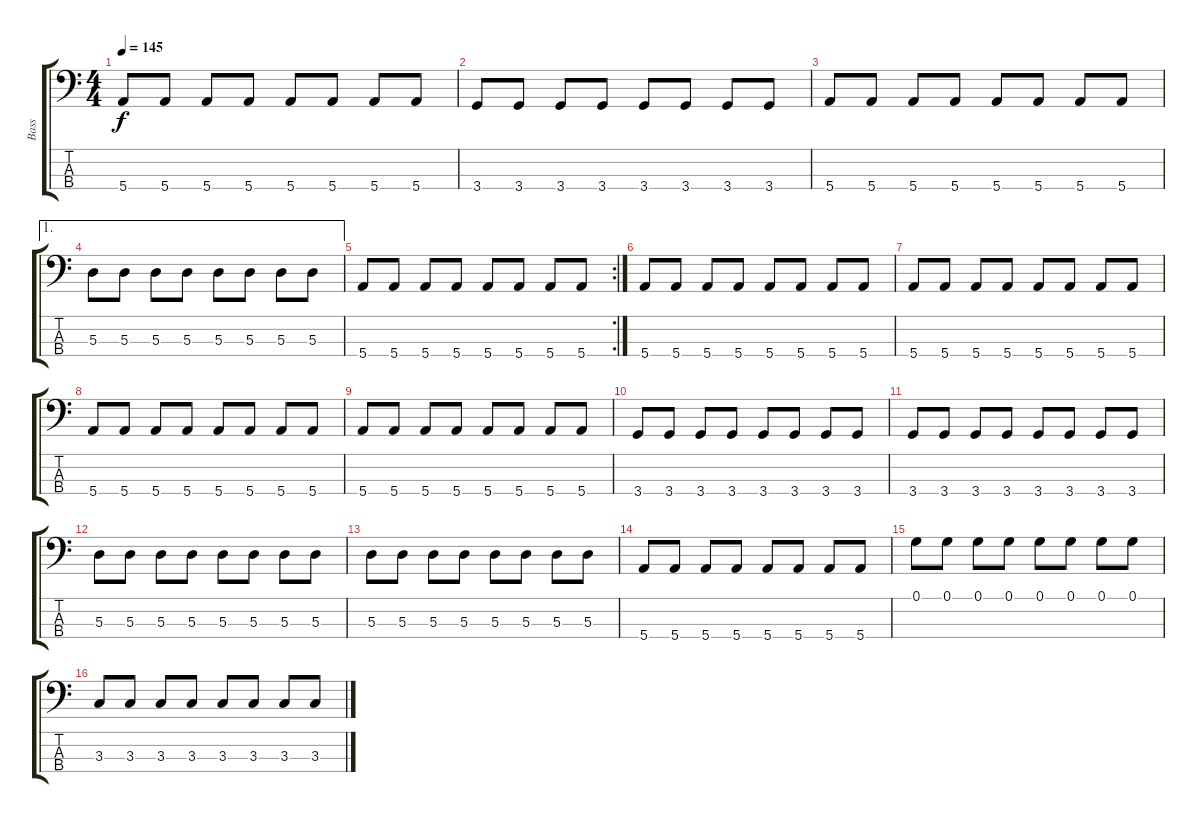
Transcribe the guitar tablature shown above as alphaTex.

\track ("Bass" "Bass") {instrument fretlessbass}
\staff {score tabs}
\tuning (G2 D2 A1 E1) {hide}
\ts (4 4)
\tempo 145
\clef f4
\ks c
5.4.8{dy f} 5.4.8 5.4.8 5.4.8 5.4.8 5.4.8 5.4.8 5.4.8 |
3.4.8 3.4.8 3.4.8 3.4.8 3.4.8 3.4.8 3.4.8 3.4.8 |
5.4.8 5.4.8 5.4.8 5.4.8 5.4.8 5.4.8 5.4.8 5.4.8 |
\ae 1
5.3.8 5.3.8 5.3.8 5.3.8 5.3.8 5.3.8 5.3.8 5.3.8 |
\rc 2
5.4.8 5.4.8 5.4.8 5.4.8 5.4.8 5.4.8 5.4.8 5.4.8 |
5.4.8 5.4.8 5.4.8 5.4.8 5.4.8 5.4.8 5.4.8 5.4.8 |
5.4.8 5.4.8 5.4.8 5.4.8 5.4.8 5.4.8 5.4.8 5.4.8 |
5.4.8 5.4.8 5.4.8 5.4.8 5.4.8 5.4.8 5.4.8 5.4.8 |
5.4.8 5.4.8 5.4.8 5.4.8 5.4.8 5.4.8 5.4.8 5.4.8 |
3.4.8 3.4.8 3.4.8 3.4.8 3.4.8 3.4.8 3.4.8 3.4.8 |
3.4.8 3.4.8 3.4.8 3.4.8 3.4.8 3.4.8 3.4.8 3.4.8 |
5.3.8 5.3.8 5.3.8 5.3.8 5.3.8 5.3.8 5.3.8 5.3.8 |
5.3.8 5.3.8 5.3.8 5.3.8 5.3.8 5.3.8 5.3.8 5.3.8 |
5.4.8 5.4.8 5.4.8 5.4.8 5.4.8 5.4.8 5.4.8 5.4.8 |
0.1.8 0.1.8 0.1.8 0.1.8 0.1.8 0.1.8 0.1.8 0.1.8 |
3.3.8{volume 10} 3.3.8 3.3.8 3.3.8 3.3.8 3.3.8 3.3.8 3.3.8
